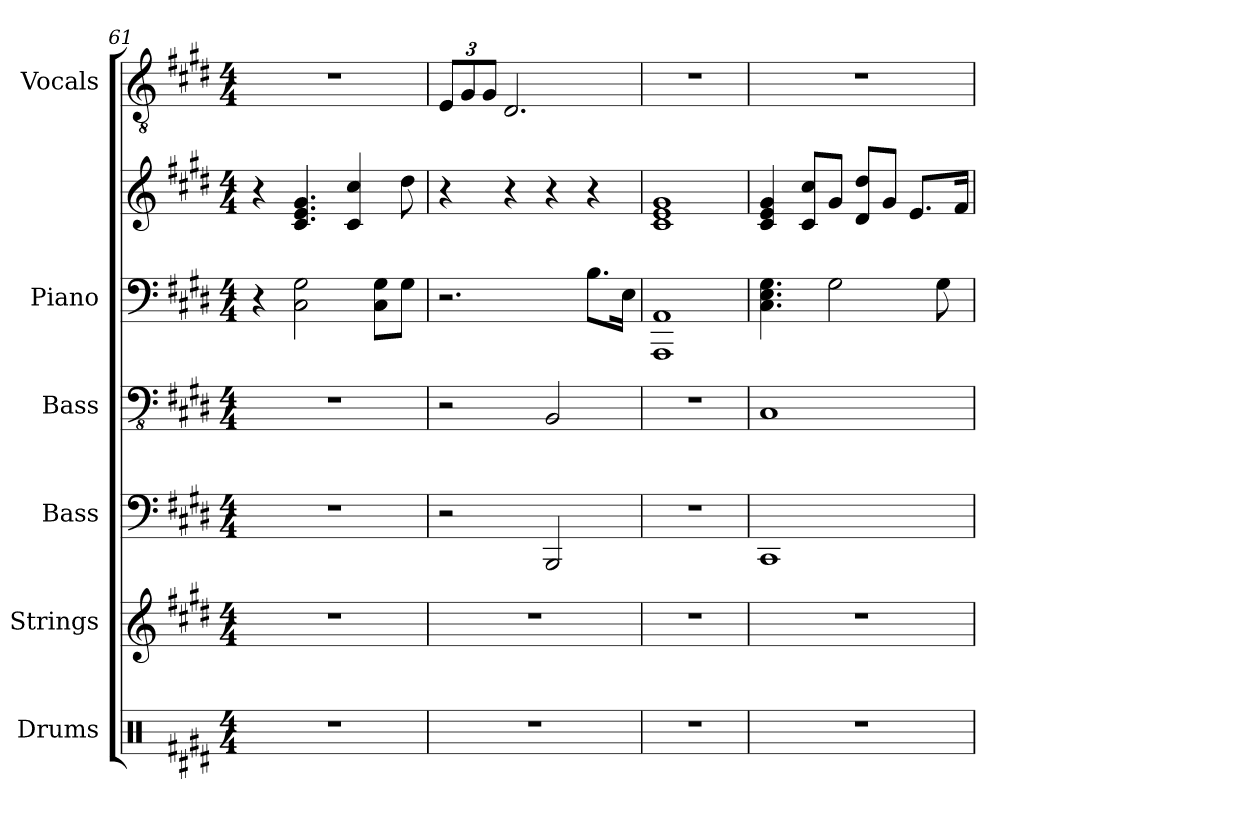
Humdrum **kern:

**kern	**kern	**kern	**kern	**kern	**kern	**kern
*part6	*part5	*part4	*part3	*part2	*part2	*part1
*staff7	*staff6	*staff5	*staff4	*staff3	*staff2	*staff1
*I"Drums	*I"Strings	*I"Bass	*I"Bass	*I"Piano	*	*I"Vocals
*clefX	*clefG2	*	*clefFv4	*clefF4	*clefG2	*clefGv2
*k[f#c#g#d#]	*k[f#c#g#d#]	*k[f#c#g#d#]	*k[f#c#g#d#]	*k[f#c#g#d#]	*k[f#c#g#d#]	*k[f#c#g#d#]
*E:	*E:	*E:	*E:	*E:	*E:	*E:
*M4/4	*M4/4	*M4/4	*M4/4	*M4/4	*M4/4	*M4/4
=61	=61	=61	=61	=61	=61	=61
1r	1r	1r	1r	4r	4r	1r
.	.	.	.	2C# 2G#	4.c# 4.e 4.g#	.
.	.	.	.	.	4c# 4cc#	.
.	.	.	.	8C#\ 8G#\L	.	.
.	.	.	.	8G#\J	8dd#	.
=62	=62	=62	=62	=62	=62	=62
1r	1r	2r	2r	2.r	4r	12E/L
.	.	.	.	.	.	12G#/
.	.	.	.	.	.	12G#/J
.	.	.	.	.	4r	2.D#
.	.	2BBB	2BBB	.	4r	.
.	.	.	.	8.B\L	4r	.
.	.	.	.	16E\Jk	.	.
=63	=63	=63	=63	=63	=63	=63
1r	1r	1r	1r	1AAA 1AA	1c# 1e 1g#	1r
=64	=64	=64	=64	=64	=64	=64
1r	1r	1CC#	1CC#	4.C# 4.E 4.G#	4c# 4e 4g#	1r
.	.	.	.	.	8c#/ 8cc#/L	.
.	.	.	.	2G#	8g#/J	.
.	.	.	.	.	8d#/ 8dd#/L	.
.	.	.	.	.	8g#/J	.
.	.	.	.	.	8.e/L	.
.	.	.	.	8G#	.	.
.	.	.	.	.	16f#/Jk	.
=	=	=	=	=	=	=
*-	*-	*-	*-	*-	*-	*-
